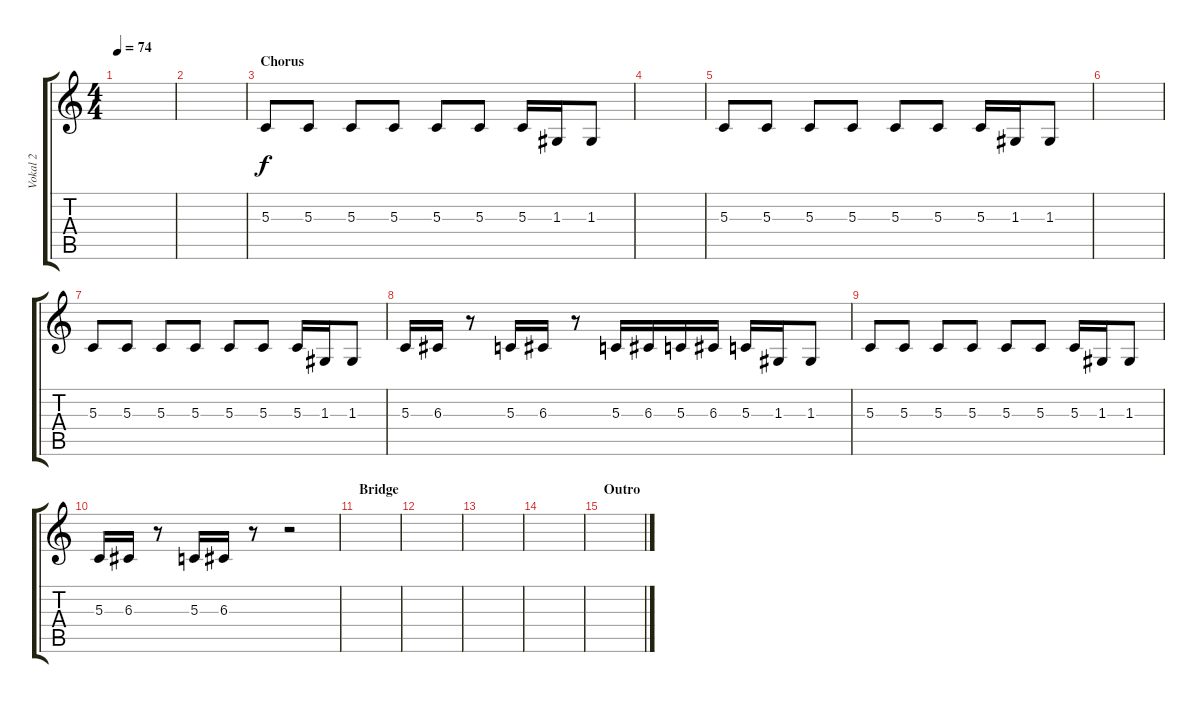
\track ("Vokal 2" "Vokal 2") {instrument altosax}
\staff {score tabs}
\tuning (E4 B3 G3 D3 A2 E2) {hide}
\ts (4 4)
\tempo 74
\clef g2
\ks c
|
|
\section ("" "Chorus")
5.3.8 5.3.8 5.3.8 5.3.8 5.3.8 5.3.8 5.3.16 1.3.16 1.3.8 |
|
5.3.8 5.3.8 5.3.8 5.3.8 5.3.8 5.3.8 5.3.16 1.3.16 1.3.8 |
|
5.3.8 5.3.8 5.3.8 5.3.8 5.3.8 5.3.8 5.3.16 1.3.16 1.3.8 |
5.3.16 6.3.16 r.8 5.3.16 6.3.16 r.8 5.3.16 6.3.16 5.3.16 6.3.16 5.3.16 1.3.16 1.3.8 |
5.3.8 5.3.8 5.3.8 5.3.8 5.3.8 5.3.8 5.3.16 1.3.16 1.3.8 |
5.3.16 6.3.16 r.8 5.3.16 6.3.16 r.8 r.2 |
\section ("" "Bridge")
|
|
|
|
\section ("" "Outro")
